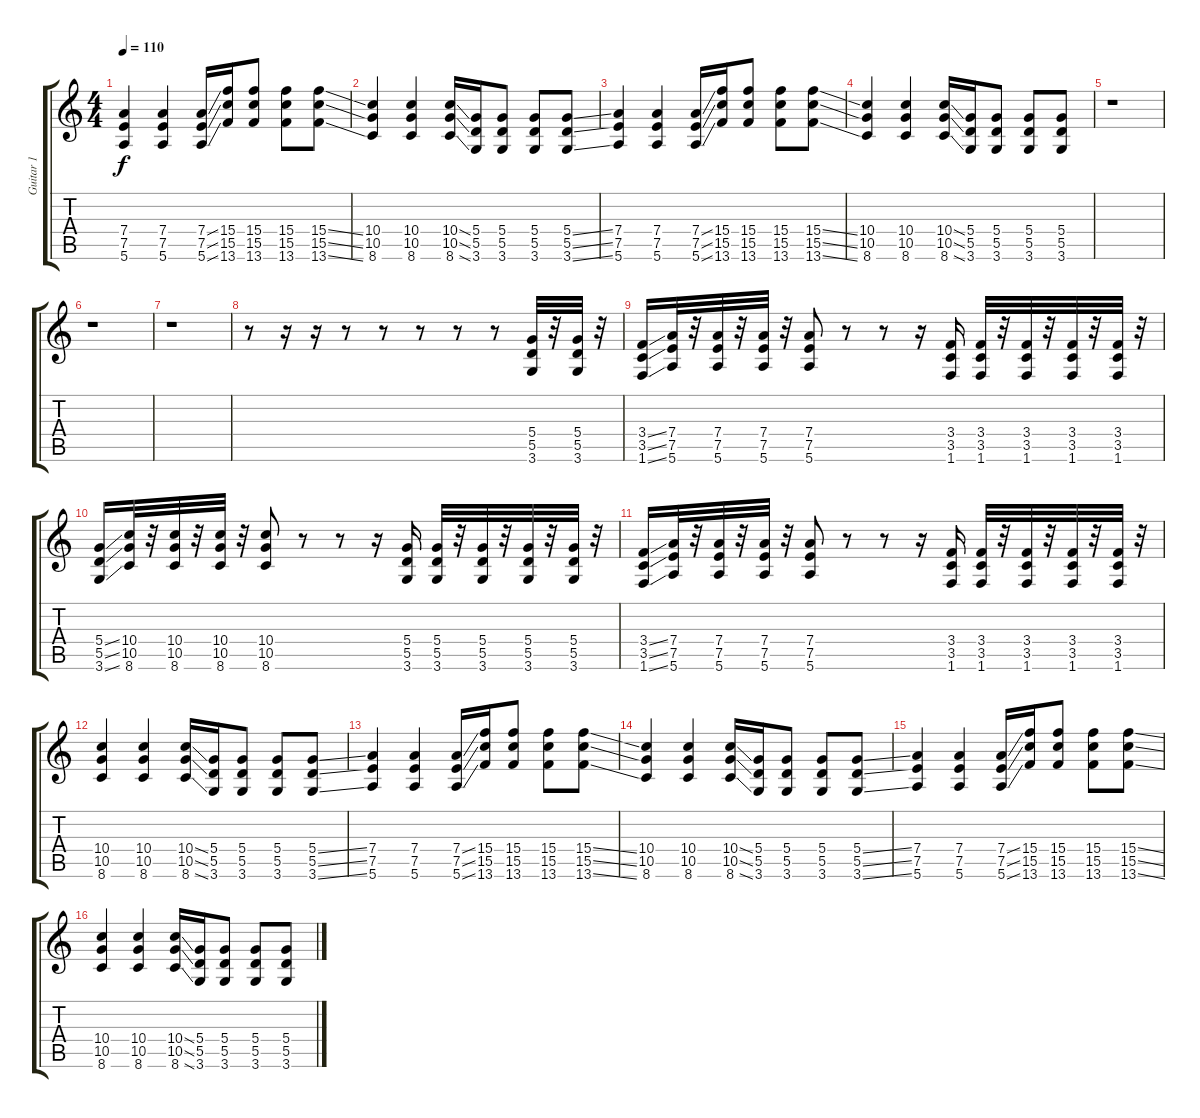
\track ("Guitar 1" "Guitar 1") {instrument overdrivenguitar}
\staff {score tabs}
\tuning (E4 B3 G3 D3 A2 E2) {hide}
\ts (4 4)
\tempo 110
\clef g2
\ks c
(7.4 7.5 5.6).4{dy f} (7.4 7.5 5.6).4 (7.4{ss} 7.5{ss} 5.6{ss}).16 (15.4 15.5 13.6).16 (15.4 15.5 13.6).8 (15.4 15.5 13.6).8 (15.4{ss} 15.5{ss} 13.6{ss}).8 |
(10.4 10.5 8.6).4 (10.4 10.5 8.6).4 (10.4{ss} 10.5{ss} 8.6{ss}).16 (5.4 5.5 3.6).16 (5.4 5.5 3.6).8 (5.4 5.5 3.6).8 (5.4{ss} 5.5{ss} 3.6{ss}).8 |
(7.4 7.5 5.6).4 (7.4 7.5 5.6).4 (7.4{ss} 7.5{ss} 5.6{ss}).16 (15.4 15.5 13.6).16 (15.4 15.5 13.6).8 (15.4 15.5 13.6).8 (15.4{ss} 15.5{ss} 13.6{ss}).8 |
(10.4 10.5 8.6).4 (10.4 10.5 8.6).4 (10.4{ss} 10.5{ss} 8.6{ss}).16 (5.4 5.5 3.6).16 (5.4 5.5 3.6).8 (5.4 5.5 3.6).8 (5.4 5.5 3.6).8 |
r.1 |
r.1 |
r.1 |
r.8 r.16 r.16 r.8 r.8 r.8 r.8 r.8 (5.4 5.5 3.6).32 r.32 (5.4 5.5 3.6).32 r.32 |
(3.4{ss} 3.5{ss} 1.6{ss}).16 (7.4 7.5 5.6).32 r.32 (7.4 7.5 5.6).32 r.32 (7.4 7.5 5.6).32 r.32 (7.4 7.5 5.6).8 r.8 r.8 r.16 (3.4 3.5 1.6).16 (3.4 3.5 1.6).32 r.32 (3.4 3.5 1.6).32 r.32 (3.4 3.5 1.6).32 r.32 (3.4 3.5 1.6).32 r.32 |
(5.4{ss} 5.5{ss} 3.6{ss}).16 (10.4 10.5 8.6).32 r.32 (10.4 10.5 8.6).32 r.32 (10.4 10.5 8.6).32 r.32 (10.4 10.5 8.6).8 r.8 r.8 r.16 (5.4 5.5 3.6).16 (5.4 5.5 3.6).32 r.32 (5.4 5.5 3.6).32 r.32 (5.4 5.5 3.6).32 r.32 (5.4 5.5 3.6).32 r.32 |
(3.4{ss} 3.5{ss} 1.6{ss}).16 (7.4 7.5 5.6).32 r.32 (7.4 7.5 5.6).32 r.32 (7.4 7.5 5.6).32 r.32 (7.4 7.5 5.6).8 r.8 r.8 r.16 (3.4 3.5 1.6).16 (3.4 3.5 1.6).32 r.32 (3.4 3.5 1.6).32 r.32 (3.4 3.5 1.6).32 r.32 (3.4 3.5 1.6).32 r.32 |
(10.4 10.5 8.6).4 (10.4 10.5 8.6).4 (10.4{ss} 10.5{ss} 8.6{ss}).16 (5.4 5.5 3.6).16 (5.4 5.5 3.6).8 (5.4 5.5 3.6).8 (5.4{ss} 5.5{ss} 3.6{ss}).8 |
(7.4 7.5 5.6).4 (7.4 7.5 5.6).4 (7.4{ss} 7.5{ss} 5.6{ss}).16 (15.4 15.5 13.6).16 (15.4 15.5 13.6).8 (15.4 15.5 13.6).8 (15.4{ss} 15.5{ss} 13.6{ss}).8 |
(10.4 10.5 8.6).4 (10.4 10.5 8.6).4 (10.4{ss} 10.5{ss} 8.6{ss}).16 (5.4 5.5 3.6).16 (5.4 5.5 3.6).8 (5.4 5.5 3.6).8 (5.4{ss} 5.5{ss} 3.6{ss}).8 |
(7.4 7.5 5.6).4 (7.4 7.5 5.6).4 (7.4{ss} 7.5{ss} 5.6{ss}).16 (15.4 15.5 13.6).16 (15.4 15.5 13.6).8 (15.4 15.5 13.6).8 (15.4{ss} 15.5{ss} 13.6{ss}).8 |
(10.4 10.5 8.6).4 (10.4 10.5 8.6).4 (10.4{ss} 10.5{ss} 8.6{ss}).16 (5.4 5.5 3.6).16 (5.4 5.5 3.6).8 (5.4 5.5 3.6).8 (5.4{ss} 5.5{ss} 3.6{ss}).8
